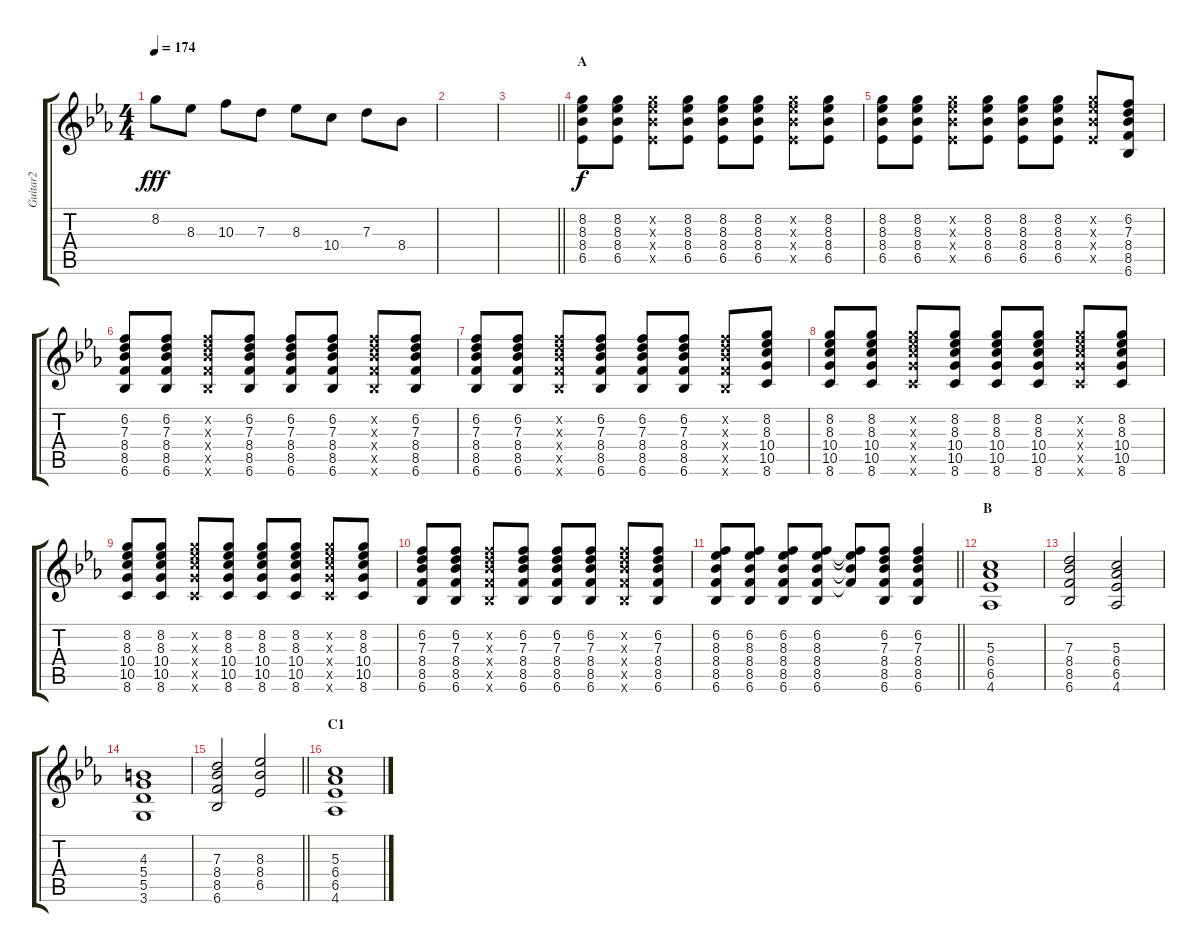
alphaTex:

\track ("Guitar2" "Guitar2") {instrument distortionguitar}
\staff {score tabs}
\tuning (E4 B3 G3 D3 A2 E2) {hide}
\ts (4 4)
\tempo 174
\clef g2
\ks eb
8.2.8{dy fff} 8.3.8 10.3.8 7.3.8 8.3.8 10.4.8 7.3.8 8.4.8 |
|
\barLineRight lightlight
|
\section ("" "A")
(8.2 8.3 8.4 6.5).8{dy f} (8.2 8.3 8.4 6.5).8 (8.2{x} 8.3{x} 8.4{x} 6.5{x}).8 (8.2 8.3 8.4 6.5).8 (8.2 8.3 8.4 6.5).8 (8.2 8.3 8.4 6.5).8 (8.2{x} 8.3{x} 8.4{x} 6.5{x}).8 (8.2 8.3 8.4 6.5).8 |
(8.2 8.3 8.4 6.5).8 (8.2 8.3 8.4 6.5).8 (8.2{x} 8.3{x} 8.4{x} 6.5{x}).8 (8.2 8.3 8.4 6.5).8 (8.2 8.3 8.4 6.5).8 (8.2 8.3 8.4 6.5).8 (8.2{x} 8.3{x} 8.4{x} 6.5{x}).8 (6.2 7.3 8.4 8.5 6.6).8 |
(6.2 7.3 8.4 8.5 6.6).8 (6.2 7.3 8.4 8.5 6.6).8 (6.2{x} 7.3{x} 8.4{x} 8.5{x} 6.6{x}).8 (6.2 7.3 8.4 8.5 6.6).8 (6.2 7.3 8.4 8.5 6.6).8 (6.2 7.3 8.4 8.5 6.6).8 (6.2{x} 7.3{x} 8.4{x} 8.5{x} 6.6{x}).8 (6.2 7.3 8.4 8.5 6.6).8 |
(6.2 7.3 8.4 8.5 6.6).8 (6.2 7.3 8.4 8.5 6.6).8 (6.2{x} 7.3{x} 8.4{x} 8.5{x} 6.6{x}).8 (6.2 7.3 8.4 8.5 6.6).8 (6.2 7.3 8.4 8.5 6.6).8 (6.2 7.3 8.4 8.5 6.6).8 (6.2{x} 7.3{x} 8.4{x} 8.5{x} 6.6{x}).8 (8.2 8.3 10.4 10.5 8.6).8 |
(8.2 8.3 10.4 10.5 8.6).8 (8.2 8.3 10.4 10.5 8.6).8 (8.2{x} 8.3{x} 10.4{x} 10.5{x} 8.6{x}).8 (8.2 8.3 10.4 10.5 8.6).8 (8.2 8.3 10.4 10.5 8.6).8 (8.2 8.3 10.4 10.5 8.6).8 (8.2{x} 8.3{x} 10.4{x} 10.5{x} 8.6{x}).8 (8.2 8.3 10.4 10.5 8.6).8 |
(8.2 8.3 10.4 10.5 8.6).8 (8.2 8.3 10.4 10.5 8.6).8 (8.2{x} 8.3{x} 10.4{x} 10.5{x} 8.6{x}).8 (8.2 8.3 10.4 10.5 8.6).8 (8.2 8.3 10.4 10.5 8.6).8 (8.2 8.3 10.4 10.5 8.6).8 (8.2{x} 8.3{x} 10.4{x} 10.5{x} 8.6{x}).8 (8.2 8.3 10.4 10.5 8.6).8 |
(6.2 7.3 8.4 8.5 6.6).8 (6.2 7.3 8.4 8.5 6.6).8 (6.2{x} 7.3{x} 8.4{x} 8.5{x} 6.6{x}).8 (6.2 7.3 8.4 8.5 6.6).8 (6.2 7.3 8.4 8.5 6.6).8 (6.2 7.3 8.4 8.5 6.6).8 (6.2{x} 7.3{x} 8.4{x} 8.5{x} 6.6{x}).8 (6.2 7.3 8.4 8.5 6.6).8 |
\barLineRight lightlight
(6.2 8.3 8.4 8.5 6.6).8 (6.2 8.3 8.4 8.5 6.6).8 (6.2 8.3 8.4 8.5 6.6).8 (6.2 8.3 8.4 8.5 6.6).8 (6.2{t} 8.3{t} 8.4{t} 8.5{t}).8 (6.2 7.3 8.4 8.5 6.6).8 (6.2 7.3 8.4 8.5 6.6).4 |
\section ("" "B")
(5.3 6.4 6.5 4.6).1 |
(7.3 8.4 8.5 6.6).2 (5.3 6.4 6.5 4.6).2 |
(4.3 5.4 5.5 3.6).1 |
\barLineRight lightlight
(7.3 8.4 8.5 6.6).2 (8.3 8.4 6.5).2 |
\section ("" "C1")
(5.3 6.4 6.5 4.6).1
